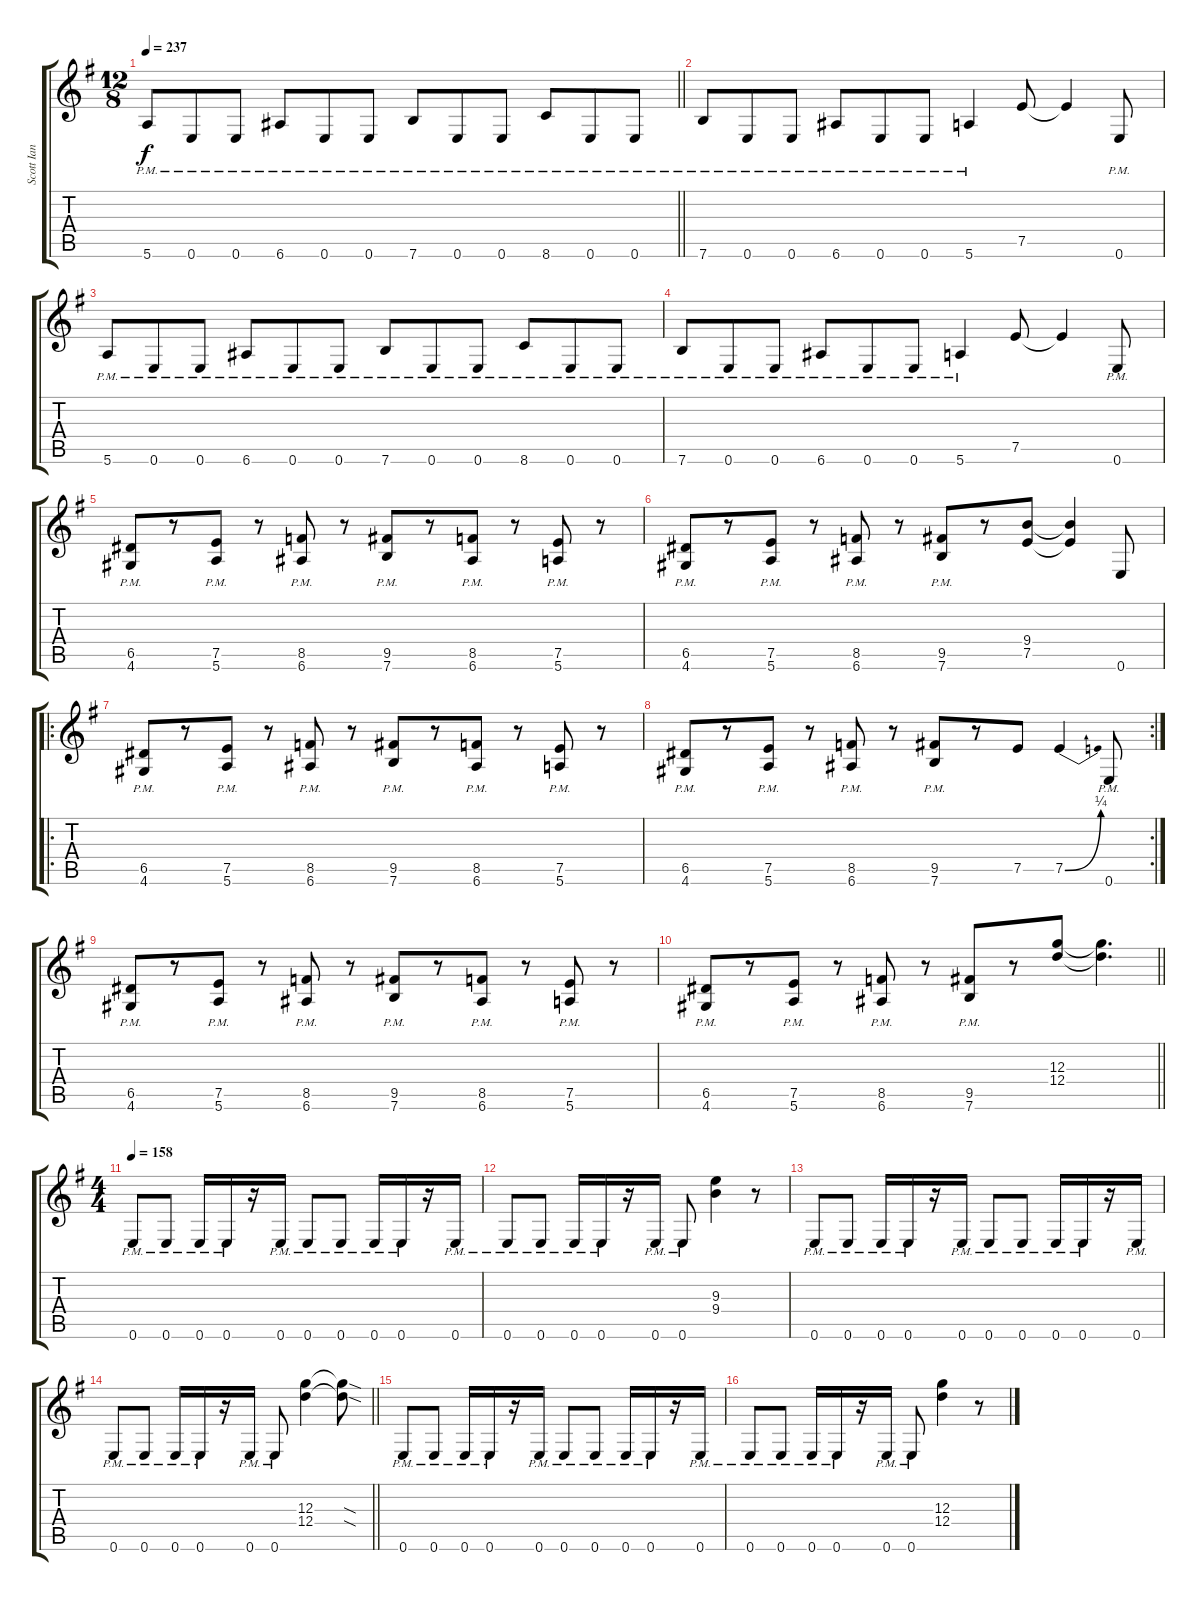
\track ("Scott Ian" "Scott Ian") {instrument distortionguitar}
\staff {score tabs}
\tuning (E4 B3 G3 D3 A2 E2) {hide}
\ts (12 8)
\tempo 237
\clef g2
\barLineRight lightlight
\ks g
5.6{pm}.8{dy f} 0.6{pm}.8 0.6{pm}.8 6.6{pm}.8 0.6{pm}.8 0.6{pm}.8 7.6{pm}.8 0.6{pm}.8 0.6{pm}.8 8.6{pm}.8 0.6{pm}.8 0.6{pm}.8 |
7.6{pm}.8 0.6{pm}.8 0.6{pm}.8 6.6{pm}.8 0.6{pm}.8 0.6{pm}.8 5.6{pm}.4 7.5.8 7.5{t}.4 0.6{pm}.8 |
5.6{pm}.8 0.6{pm}.8 0.6{pm}.8 6.6{pm}.8 0.6{pm}.8 0.6{pm}.8 7.6{pm}.8 0.6{pm}.8 0.6{pm}.8 8.6{pm}.8 0.6{pm}.8 0.6{pm}.8 |
7.6{pm}.8 0.6{pm}.8 0.6{pm}.8 6.6{pm}.8 0.6{pm}.8 0.6{pm}.8 5.6{pm}.4 7.5.8 7.5{t}.4 0.6{pm}.8 |
(6.5{pm} 4.6{pm}).8 r.8 (7.5{pm} 5.6{pm}).8 r.8 (8.5{pm} 6.6{pm}).8 r.8 (9.5{pm} 7.6{pm}).8 r.8 (8.5{pm} 6.6{pm}).8 r.8 (7.5{pm} 5.6{pm}).8 r.8 |
(6.5{pm} 4.6{pm}).8 r.8 (7.5{pm} 5.6{pm}).8 r.8 (8.5{pm} 6.6{pm}).8 r.8 (9.5{pm} 7.6{pm}).8 r.8 (9.4 7.5).8 (9.4{t} 7.5{t}).4 0.6.8 |
\ro
(6.5{pm} 4.6{pm}).8 r.8 (7.5{pm} 5.6{pm}).8 r.8 (8.5{pm} 6.6{pm}).8 r.8 (9.5{pm} 7.6{pm}).8 r.8 (8.5{pm} 6.6{pm}).8 r.8 (7.5{pm} 5.6{pm}).8 r.8 |
\rc 2
(6.5{pm} 4.6{pm}).8 r.8 (7.5{pm} 5.6{pm}).8 r.8 (8.5{pm} 6.6{pm}).8 r.8 (9.5{pm} 7.6{pm}).8 r.8 7.5.8 7.5{be (bend 0 0 60 1)}.4 0.6{pm}.8 |
(6.5{pm} 4.6{pm}).8 r.8 (7.5{pm} 5.6{pm}).8 r.8 (8.5{pm} 6.6{pm}).8 r.8 (9.5{pm} 7.6{pm}).8 r.8 (8.5{pm} 6.6{pm}).8 r.8 (7.5{pm} 5.6{pm}).8 r.8 |
\barLineRight lightlight
(6.5{pm} 4.6{pm}).8 r.8 (7.5{pm} 5.6{pm}).8 r.8 (8.5{pm} 6.6{pm}).8 r.8 (9.5{pm} 7.6{pm}).8 r.8 (12.3 12.4).8 (12.3{t} 12.4{t}).4{d} |
\ts (4 4)
\tempo 158
0.6{pm}.8 0.6{pm}.8 0.6{pm}.16 0.6{pm}.16 r.16 0.6{pm}.16 0.6{pm}.8 0.6{pm}.8 0.6{pm}.16 0.6{pm}.16 r.16 0.6{pm}.16 |
0.6{pm}.8 0.6{pm}.8 0.6{pm}.16 0.6{pm}.16 r.16 0.6{pm}.16 0.6{pm}.8 (9.3 9.4).4 r.8 |
0.6{pm}.8 0.6{pm}.8 0.6{pm}.16 0.6{pm}.16 r.16 0.6{pm}.16 0.6{pm}.8 0.6{pm}.8 0.6{pm}.16 0.6{pm}.16 r.16 0.6{pm}.16 |
\barLineRight lightlight
0.6{pm}.8 0.6{pm}.8 0.6{pm}.16 0.6{pm}.16 r.16 0.6{pm}.16 0.6{pm}.8 (12.3 12.4).4 (12.3{sod t} 12.4{sod t}).8 |
0.6{pm}.8 0.6{pm}.8 0.6{pm}.16 0.6{pm}.16 r.16 0.6{pm}.16 0.6{pm}.8 0.6{pm}.8 0.6{pm}.16 0.6{pm}.16 r.16 0.6{pm}.16 |
0.6{pm}.8 0.6{pm}.8 0.6{pm}.16 0.6{pm}.16 r.16 0.6{pm}.16 0.6{pm}.8 (12.3 12.4).4 r.8
